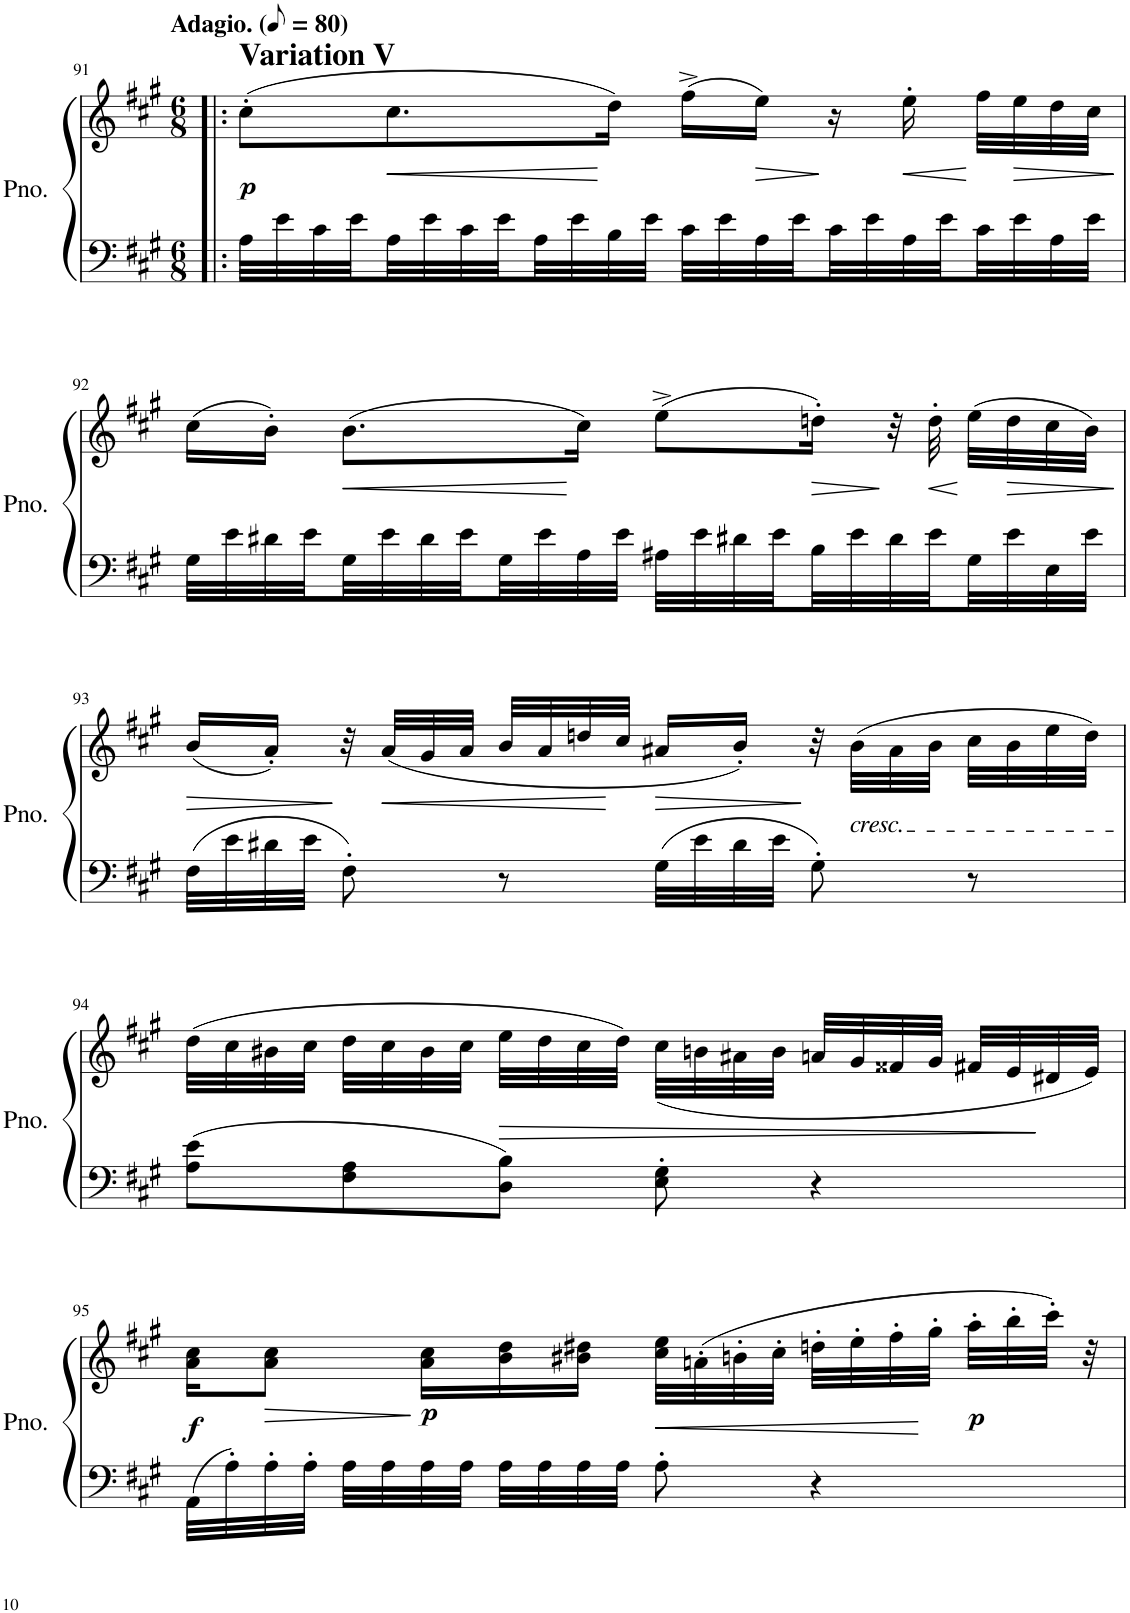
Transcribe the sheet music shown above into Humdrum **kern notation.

**kern	**kern	**dynam
*part1	*part1	*part1
*staff2	*staff1	*staff1/2
*I"Piano	*	*
*I'Pno.	*	*
!!LO:PB:g=z
*clefF4	*clefG2	*
*k[f#c#g#]	*k[f#c#g#]	*
*M6/8	*M6/8	*
*MM40	*MM40	*
=91!|:	=91!|:	=91!|:
!	!LO:TX:a:B:t=Variation V	!
!	!LO:TX:a:B:t=Adagio.	!
!	!	!LO:DY:b
32A\LLL	(8cc#'\L	p
32e\	.	.
32c#\	.	.
32e\	.	.
!	!	!LO:HP:b
32A\	8.cc#\	<
32e\	.	.
32c#\	.	.
32e\	.	.
32A\	.	.
32e\	.	.
32B\	16dd\Jk)	[
32e\JJJ	.	.
32c#\LLL	(16ff#^\LL	.
32e\	.	.
!	!	!LO:HP:b
32A\	16ee\JJ)	>
32e\	.	.
32c#\	16r	]
32e\	.	.
!	!	!LO:HP:b
32A\	16ee'\	<
32e\	.	.
32c#\	32ff#\LLL	[
!	!	!LO:HP:b
32e\	32ee\	>
32A\	32dd\	.
32e\JJJ	32cc#\JJJ	.
.	.	]
!!LO:LB:g=z
=92	=92	=92
32G#\LLL	(16cc#\LL	.
32e\	.	.
32d#X\	16b'\JJ)	.
32e\	.	.
!	!	!LO:HP:b
32G#\	(8.b\L	<
32e\	.	.
32d#\	.	.
32e\	.	.
32G#\	.	.
32e\	.	.
32A\	16cc#\Jk)	[
32e\JJJ	.	.
32A#X\LLL	(8ee^\L	.
32e\	.	.
32d#X\	.	.
32e\	.	.
!	!	!LO:HP:b
32B\	16ddn'\Jk)	>
32e\	.	.
32d#\	32r	]
!	!	!LO:HP:b
32e\	32dd'\	<
32G#\	(32ee\LLL	[
!	!	!LO:HP:b
32e\	32dd\	>
32E\	32cc#\	.
32e\JJJ	32b\JJJ)	.
.	.	]
!!LO:LB:g=z
=93	=93	=93
!	!	!LO:HP:b
32F#\LLL	(16b/LL	>
32e\	.	.
32d#X\	16a'/JJ)	.
32e\JJJ	.	.
8F#'\	32r	]
!	!	!LO:HP:b
.	(32a/LLL	<
.	32g#/	.
.	32a/JJJ	.
8r	32b/LLL	.
.	32a/	.
.	32ddn/	.
.	32cc#/JJJ	[
!	!	!LO:HP:b
32G#\LLL	16a#X/LL	>
32e\	.	.
32d#\	16b'/JJ)	.
32e\JJJ	.	.
8G#'\	32r	]
!	!LO:TX:b:i:t=cresc.	!
.	(32b\LLL	.
.	32a#\	.
.	32b\JJJ	.
8r	32cc#\LLL	.
.	32b\	.
.	32ee\	.
.	32dd\JJJ)	.
!!LO:LB:g=z
=94	=94	=94
8A\ 8e\L	(32dd\LLL	.
.	32cc#\	.
.	32b#X\	.
.	32cc#\JJJ	.
8F#\ 8A\	32dd\LLL	.
.	32cc#\	.
.	32b#\	.
.	32cc#\JJJ	.
!	!	!LO:HP:b
8D\ 8B\J	32ee\LLL	>
.	32dd\	.
.	32cc#\	.
.	32dd\JJJ)	.
8E\' 8G#\'	(<32cc#\LLL	.
.	32bn\	.
.	32a#X\	.
.	32b\JJJ	.
4r	32an/LLL	.
.	32g#/	.
.	32f##X/	.
.	32g#/JJJ	.
.	32f#X/LLL	.
.	32e/	.
.	32d#X/	]
.	32e/JJJ)	.
!!LO:LB:g=z
=95	=95	=95
!	!	!LO:DY:b
32AA\LLL	16a\ 16cc#\KL	f
32A'\	.	.
!	!	!LO:HP:b
32A'\	8a\ 8cc#\J	>
32A'\JJJ	.	.
32A\LLL	.	.
32A\	.	.
!	!	!LO:DY:n=1:b
32A\	16a\ 16cc#\LL	] p
32A\JJJ	.	.
32A\LLL	16b\ 16dd\	.
32A\	.	.
32A\	16b#X\ 16dd#X\JJ	.
32A\JJJ	.	.
!	!	!LO:HP:b
8A'\	32cc#\ 32ee\LLL	<
.	(32an'\	.
.	32bn'\	.
.	32cc#'\JJJ	.
4r	32ddn'\LLL	.
.	32ee'\	.
.	32ff#'\	.
.	32gg#'\JJJ	[
!	!	!LO:DY:n=2:b
.	32aa'\LLL	p
.	32bb'\	.
.	32ccc#'\JJJ)	.
.	32r	.
=	=	=
*-	*-	*-
